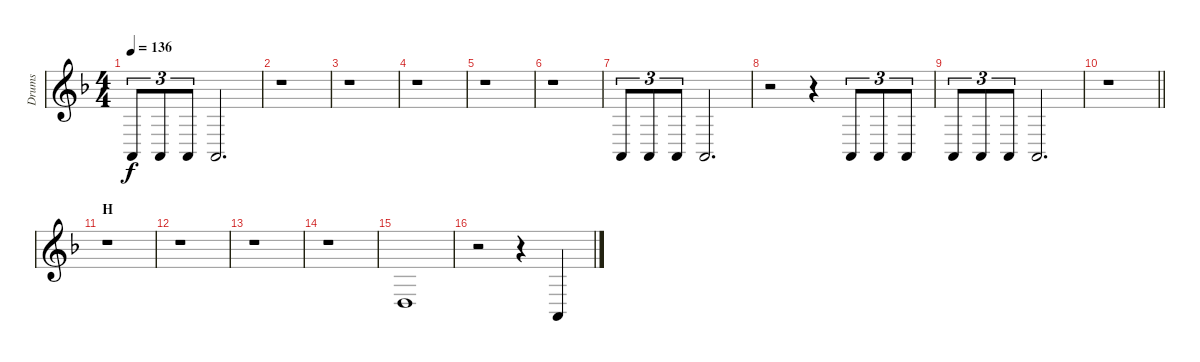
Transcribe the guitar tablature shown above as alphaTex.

\track ("Drums" "Drums") {instrument timpani}
\staff {score}
\tuning (E4 B3 G3 D3 A2 E2) {hide}
\ts (4 4)
\tempo 136
\clef g2
\ks dminor
0.5.8{tu (3 2) dy f} 0.5.8{tu (3 2)} 0.5.8{tu (3 2)} 0.5.2{d} |
r.1 |
r.1 |
r.1 |
r.1 |
r.1 |
0.5.8{tu (3 2)} 0.5.8{tu (3 2)} 0.5.8{tu (3 2)} 0.5.2{d} |
r.2 r.4 0.5.8{tu (3 2)} 0.5.8{tu (3 2)} 0.5.8{tu (3 2)} |
0.5.8{tu (3 2)} 0.5.8{tu (3 2)} 0.5.8{tu (3 2)} 0.5.2{d} |
\barLineRight lightlight
r.1 |
\section ("" "H")
r.1 |
r.1 |
r.1 |
r.1 |
0.4.1 |
r.2 r.4 0.5.4
